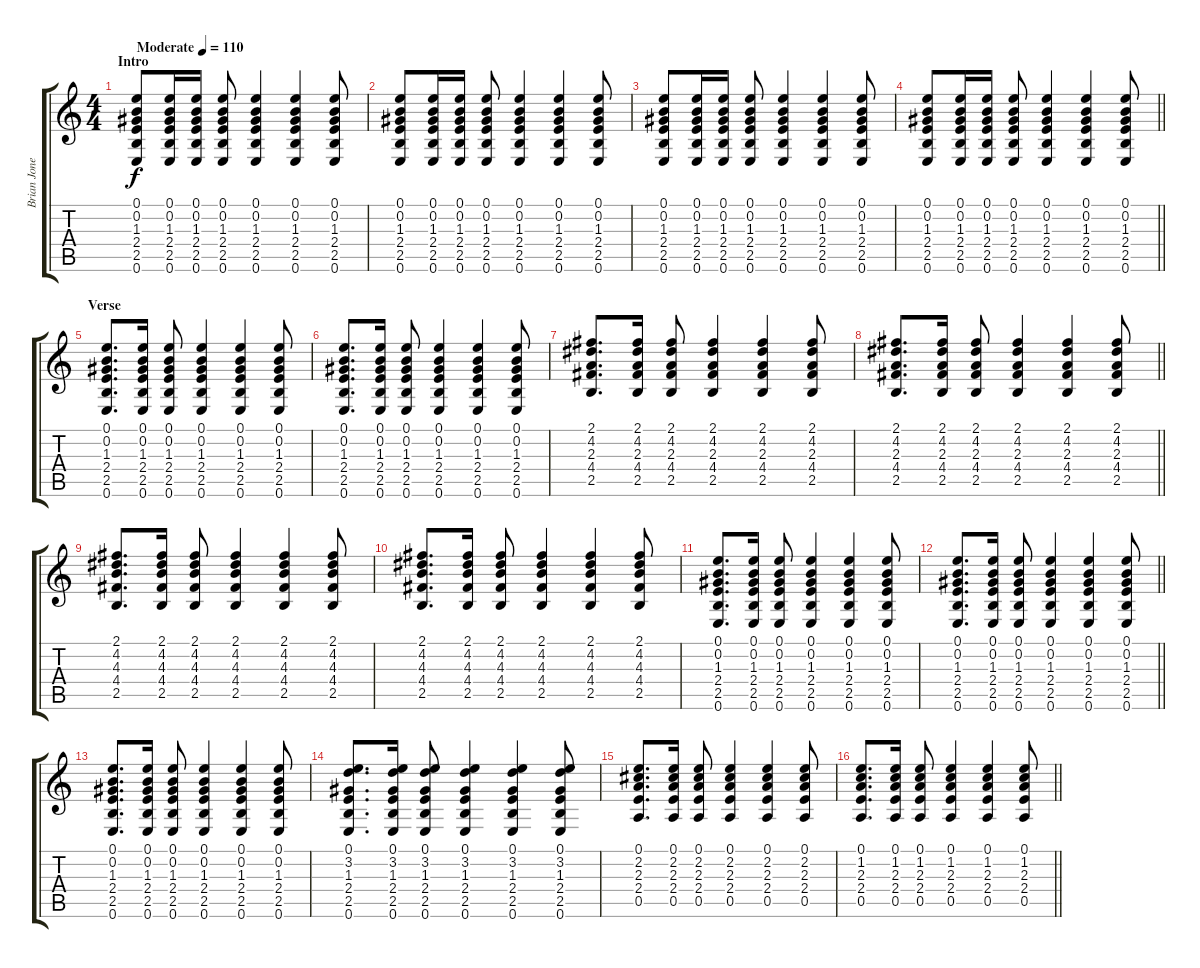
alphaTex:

\track ("Brian Jones" "Brian Jone") {instrument acousticguitarsteel}
\staff {score tabs}
\tuning (E4 B3 G3 D3 A2 E2) {hide}
\ts (4 4)
\section ("" "Intro")
\tempo (110 "Moderate")
\clef g2
\ks c
(0.1 0.2 1.3 2.4 2.5 0.6).8{dy f instrument acousticguitarsteel} (0.1 0.2 1.3 2.4 2.5 0.6).16 (0.1 0.2 1.3 2.4 2.5 0.6).16 (0.1 0.2 1.3 2.4 2.5 0.6).8 (0.1 0.2 1.3 2.4 2.5 0.6).4 (0.1 0.2 1.3 2.4 2.5 0.6).4 (0.1 0.2 1.3 2.4 2.5 0.6).8 |
(0.1 0.2 1.3 2.4 2.5 0.6).8 (0.1 0.2 1.3 2.4 2.5 0.6).16 (0.1 0.2 1.3 2.4 2.5 0.6).16 (0.1 0.2 1.3 2.4 2.5 0.6).8 (0.1 0.2 1.3 2.4 2.5 0.6).4 (0.1 0.2 1.3 2.4 2.5 0.6).4 (0.1 0.2 1.3 2.4 2.5 0.6).8 |
(0.1 0.2 1.3 2.4 2.5 0.6).8 (0.1 0.2 1.3 2.4 2.5 0.6).16 (0.1 0.2 1.3 2.4 2.5 0.6).16 (0.1 0.2 1.3 2.4 2.5 0.6).8 (0.1 0.2 1.3 2.4 2.5 0.6).4 (0.1 0.2 1.3 2.4 2.5 0.6).4 (0.1 0.2 1.3 2.4 2.5 0.6).8 |
\barLineRight lightlight
(0.1 0.2 1.3 2.4 2.5 0.6).8 (0.1 0.2 1.3 2.4 2.5 0.6).16 (0.1 0.2 1.3 2.4 2.5 0.6).16 (0.1 0.2 1.3 2.4 2.5 0.6).8 (0.1 0.2 1.3 2.4 2.5 0.6).4 (0.1 0.2 1.3 2.4 2.5 0.6).4 (0.1 0.2 1.3 2.4 2.5 0.6).8 |
\section ("" "Verse")
(0.1 0.2 1.3 2.4 2.5 0.6).8{d} (0.1 0.2 1.3 2.4 2.5 0.6).16 (0.1 0.2 1.3 2.4 2.5 0.6).8 (0.1 0.2 1.3 2.4 2.5 0.6).4 (0.1 0.2 1.3 2.4 2.5 0.6).4 (0.1 0.2 1.3 2.4 2.5 0.6).8 |
(0.1 0.2 1.3 2.4 2.5 0.6).8{d} (0.1 0.2 1.3 2.4 2.5 0.6).16 (0.1 0.2 1.3 2.4 2.5 0.6).8 (0.1 0.2 1.3 2.4 2.5 0.6).4 (0.1 0.2 1.3 2.4 2.5 0.6).4 (0.1 0.2 1.3 2.4 2.5 0.6).8 |
(2.1 4.2 2.3 4.4 2.5).8{d} (2.1 4.2 2.3 4.4 2.5).16 (2.1 4.2 2.3 4.4 2.5).8 (2.1 4.2 2.3 4.4 2.5).4 (2.1 4.2 2.3 4.4 2.5).4 (2.1 4.2 2.3 4.4 2.5).8 |
\barLineRight lightlight
(2.1 4.2 2.3 4.4 2.5).8{d} (2.1 4.2 2.3 4.4 2.5).16 (2.1 4.2 2.3 4.4 2.5).8 (2.1 4.2 2.3 4.4 2.5).4 (2.1 4.2 2.3 4.4 2.5).4 (2.1 4.2 2.3 4.4 2.5).8 |
(2.1 4.2 4.3 4.4 2.5).8{d} (2.1 4.2 4.3 4.4 2.5).16 (2.1 4.2 4.3 4.4 2.5).8 (2.1 4.2 4.3 4.4 2.5).4 (2.1 4.2 4.3 4.4 2.5).4 (2.1 4.2 4.3 4.4 2.5).8 |
(2.1 4.2 4.3 4.4 2.5).8{d} (2.1 4.2 4.3 4.4 2.5).16 (2.1 4.2 4.3 4.4 2.5).8 (2.1 4.2 4.3 4.4 2.5).4 (2.1 4.2 4.3 4.4 2.5).4 (2.1 4.2 4.3 4.4 2.5).8 |
(0.1 0.2 1.3 2.4 2.5 0.6).8{d} (0.1 0.2 1.3 2.4 2.5 0.6).16 (0.1 0.2 1.3 2.4 2.5 0.6).8 (0.1 0.2 1.3 2.4 2.5 0.6).4 (0.1 0.2 1.3 2.4 2.5 0.6).4 (0.1 0.2 1.3 2.4 2.5 0.6).8 |
\barLineRight lightlight
(0.1 0.2 1.3 2.4 2.5 0.6).8{d} (0.1 0.2 1.3 2.4 2.5 0.6).16 (0.1 0.2 1.3 2.4 2.5 0.6).8 (0.1 0.2 1.3 2.4 2.5 0.6).4 (0.1 0.2 1.3 2.4 2.5 0.6).4 (0.1 0.2 1.3 2.4 2.5 0.6).8 |
(0.1 0.2 1.3 2.4 2.5 0.6).8{d} (0.1 0.2 1.3 2.4 2.5 0.6).16 (0.1 0.2 1.3 2.4 2.5 0.6).8 (0.1 0.2 1.3 2.4 2.5 0.6).4 (0.1 0.2 1.3 2.4 2.5 0.6).4 (0.1 0.2 1.3 2.4 2.5 0.6).8 |
(0.1 3.2 1.3 2.4 2.5 0.6).8{d} (0.1 3.2 1.3 2.4 2.5 0.6).16 (0.1 3.2 1.3 2.4 2.5 0.6).8 (0.1 3.2 1.3 2.4 2.5 0.6).4 (0.1 3.2 1.3 2.4 2.5 0.6).4 (0.1 3.2 1.3 2.4 2.5 0.6).8 |
(0.1 2.2 2.3 2.4 0.5).8{d} (0.1 2.2 2.3 2.4 0.5).16 (0.1 2.2 2.3 2.4 0.5).8 (0.1 2.2 2.3 2.4 0.5).4 (0.1 2.2 2.3 2.4 0.5).4 (0.1 2.2 2.3 2.4 0.5).8 |
\barLineRight lightlight
(0.1 1.2 2.3 2.4 0.5).8{d} (0.1 1.2 2.3 2.4 0.5).16 (0.1 1.2 2.3 2.4 0.5).8 (0.1 1.2 2.3 2.4 0.5).4 (0.1 1.2 2.3 2.4 0.5).4 (0.1 1.2 2.3 2.4 0.5).8
